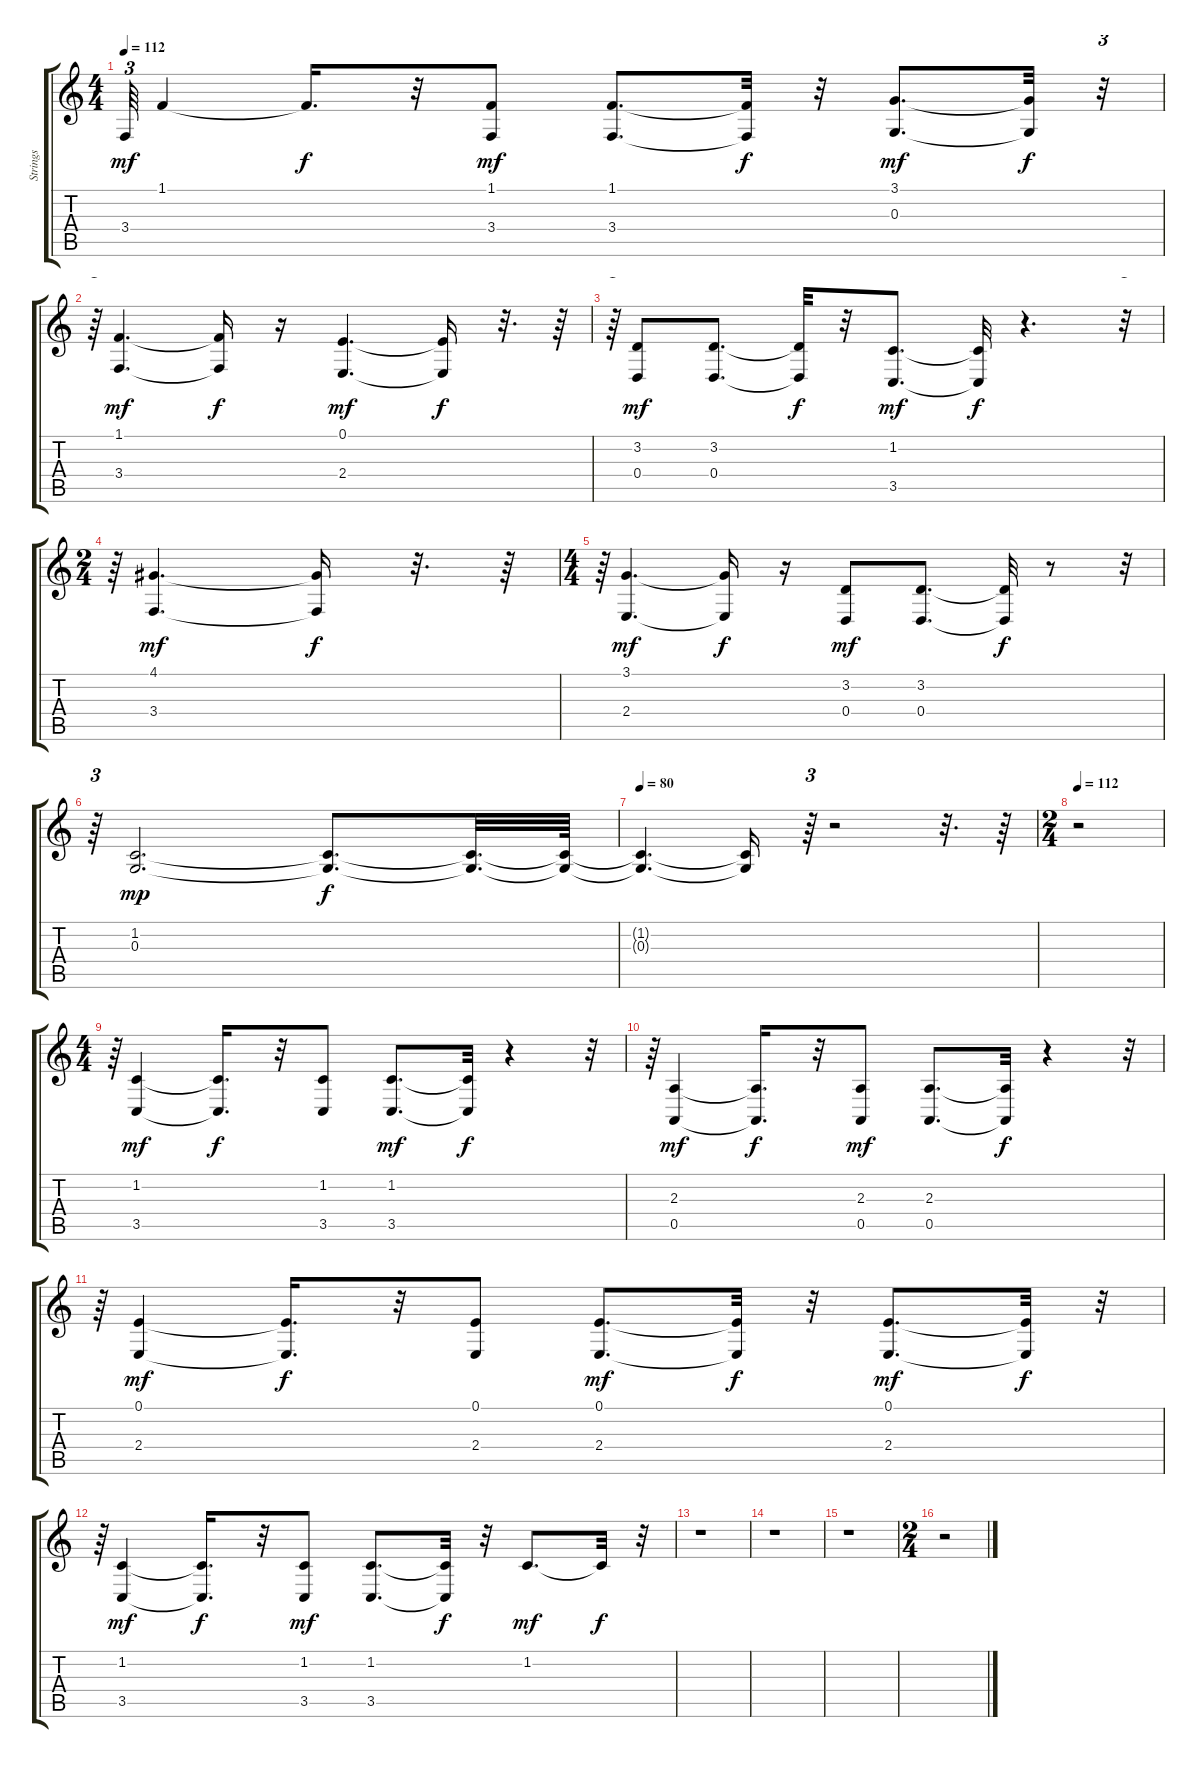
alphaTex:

\track ("Strings" "Strings") {instrument stringensemble2}
\staff {score tabs}
\tuning (E4 B3 G3 D3 A2 E2) {hide}
\ts (4 4)
\tempo 112
\clef g2
\ks c
3.4.64{tu (3 2) dy mf} 1.1.4 1.1{t}.16{d dy f} r.32 (1.1 3.4).8{dy mf} (1.1 3.4).8{d} (1.1{t} 3.4{t}).32{dy f} r.32 (3.1 0.3).8{d dy mf} (3.1{t} 0.3{t}).32{dy f} r.32{tu (3 2)} |
r.64{tu (3 2)} (1.1 3.4).4{d dy mf} (1.1{t} 3.4{t}).16{dy f} r.16 (0.1 2.4).4{d dy mf} (0.1{t} 2.4{t}).16{dy f} r.32{d} r.64 |
r.64{tu (3 2)} (3.2 0.4).8{dy mf} (3.2 0.4).8{d} (3.2{t} 0.4{t}).32{dy f} r.32 (1.2 3.5).8{d dy mf} (1.2{t} 3.5{t}).32{dy f} r.4{d} r.32{tu (3 2)} |
\ts (2 4)
r.64{tu (3 2)} (4.1 3.4).4{d dy mf} (4.1{t} 3.4{t}).16{dy f} r.32{d} r.64 |
\ts (4 4)
r.64{tu (3 2)} (3.1 2.4).4{d dy mf} (3.1{t} 2.4{t}).16{dy f} r.16 (3.2 0.4).8{dy mf} (3.2 0.4).8{d} (3.2{t} 0.4{t}).32{dy f} r.8 r.32{tu (3 2)} |
r.64{tu (3 2)} (1.2 0.3).2{d dy mp} (1.2{t} 0.3{t}).8{d dy f} (1.2{t} 0.3{t}).32{d} (1.2{t} 0.3{t}).64 |
\tempo 80
(1.2{t} 0.3{t}).4{d} (1.2{t} 0.3{t}).16 r.64{tu (3 2)} r.2 r.32{d} r.64 |
\ts (2 4)
\tempo 112
r.2 |
\ts (4 4)
r.64{tu (3 2)} (1.2 3.5).4{dy mf} (1.2{t} 3.5{t}).16{d dy f} r.32 (1.2 3.5).8 (1.2 3.5).8{d dy mf} (1.2{t} 3.5{t}).32{dy f} r.4 r.32{tu (3 2)} |
r.64{tu (3 2)} (2.3 0.5).4{dy mf} (2.3{t} 0.5{t}).16{d dy f} r.32 (2.3 0.5).8{dy mf} (2.3 0.5).8{d} (2.3{t} 0.5{t}).32{dy f} r.4 r.32{tu (3 2)} |
r.64{tu (3 2)} (0.1 2.4).4{dy mf} (0.1{t} 2.4{t}).16{d dy f} r.32 (0.1 2.4).8 (0.1 2.4).8{d dy mf} (0.1{t} 2.4{t}).32{dy f} r.32 (0.1 2.4).8{d dy mf} (0.1{t} 2.4{t}).32{dy f} r.32{tu (3 2)} |
r.64{tu (3 2)} (1.2 3.5).4{dy mf} (1.2{t} 3.5{t}).16{d dy f} r.32 (1.2 3.5).8{dy mf} (1.2 3.5).8{d} (1.2{t} 3.5{t}).32{dy f} r.32 1.2.8{d dy mf} 1.2{t}.32{dy f} r.32{tu (3 2)} |
r.1 |
r.1 |
r.1 |
\ts (2 4)
r.2
